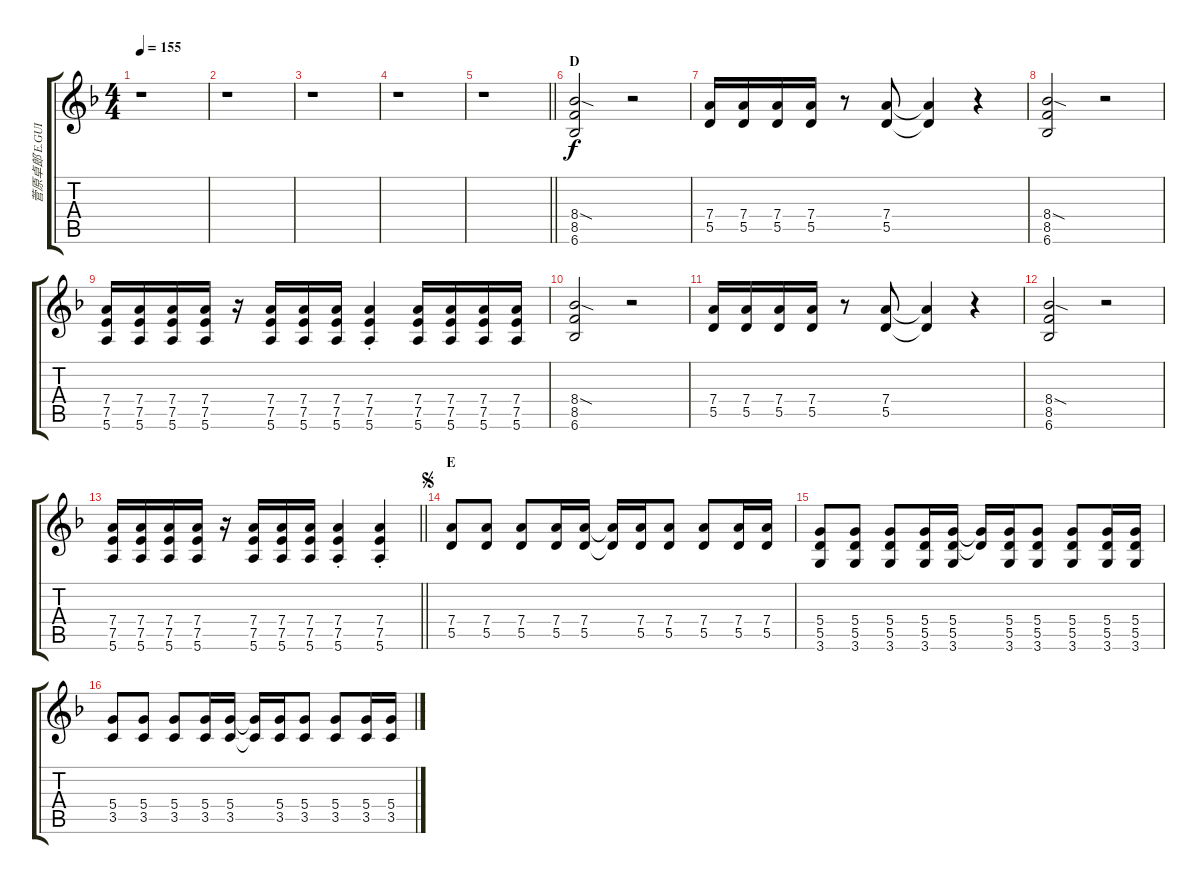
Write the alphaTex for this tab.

\track ("菅原卓郎 E.GUITARⅡ" "菅原卓郎 E.GUI") {instrument distortionguitar}
\staff {score tabs}
\tuning (E4 B3 G3 D3 A2 E2) {hide}
\ts (4 4)
\tempo 155
\clef g2
\ks f
r.1{dy f} |
r.1 |
r.1 |
r.1 |
\barLineRight lightlight
r.1 |
\section ("" "D")
(8.4{sod} 8.5 6.6).2 r.2 |
(7.4 5.5).16 (7.4 5.5).16 (7.4 5.5).16 (7.4 5.5).16 r.8 (7.4 5.5).8 (7.4{t} 5.5{t}).4 r.4 |
(8.4{sod} 8.5 6.6).2 r.2 |
(7.4 7.5 5.6).16 (7.4 7.5 5.6).16 (7.4 7.5 5.6).16 (7.4 7.5 5.6).16 r.16 (7.4 7.5 5.6).16 (7.4 7.5 5.6).16 (7.4 7.5 5.6).16 (7.4{st} 7.5{st} 5.6{st}).4 (7.4 7.5 5.6).16 (7.4 7.5 5.6).16 (7.4 7.5 5.6).16 (7.4 7.5 5.6).16 |
(8.4{sod} 8.5 6.6).2 r.2 |
(7.4 5.5).16 (7.4 5.5).16 (7.4 5.5).16 (7.4 5.5).16 r.8 (7.4 5.5).8 (7.4{t} 5.5{t}).4 r.4 |
(8.4{sod} 8.5 6.6).2 r.2 |
\barLineRight lightlight
(7.4 7.5 5.6).16 (7.4 7.5 5.6).16 (7.4 7.5 5.6).16 (7.4 7.5 5.6).16 r.16 (7.4 7.5 5.6).16 (7.4 7.5 5.6).16 (7.4 7.5 5.6).16 (7.4{st} 7.5{st} 5.6{st}).4 (7.4{st} 7.5{st} 5.6{st}).4 |
\section ("" "E")
\jump segno
(7.4 5.5).8 (7.4 5.5).8 (7.4 5.5).8 (7.4 5.5).16 (7.4 5.5).16 (7.4{t} 5.5{t}).16 (7.4 5.5).16 (7.4 5.5).8 (7.4 5.5).8 (7.4 5.5).16 (7.4 5.5).16 |
(5.4 5.5 3.6).8 (5.4 5.5 3.6).8 (5.4 5.5 3.6).8 (5.4 5.5 3.6).16 (5.4 5.5 3.6).16 (5.4{t} 5.5{t}).16 (5.4 5.5 3.6).16 (5.4 5.5 3.6).8 (5.4 5.5 3.6).8 (5.4 5.5 3.6).16 (5.4 5.5 3.6).16 |
(5.4 3.5).8 (5.4 3.5).8 (5.4 3.5).8 (5.4 3.5).16 (5.4 3.5).16 (5.4{t} 3.5{t}).16 (5.4 3.5).16 (5.4 3.5).8 (5.4 3.5).8 (5.4 3.5).16 (5.4 3.5).16
